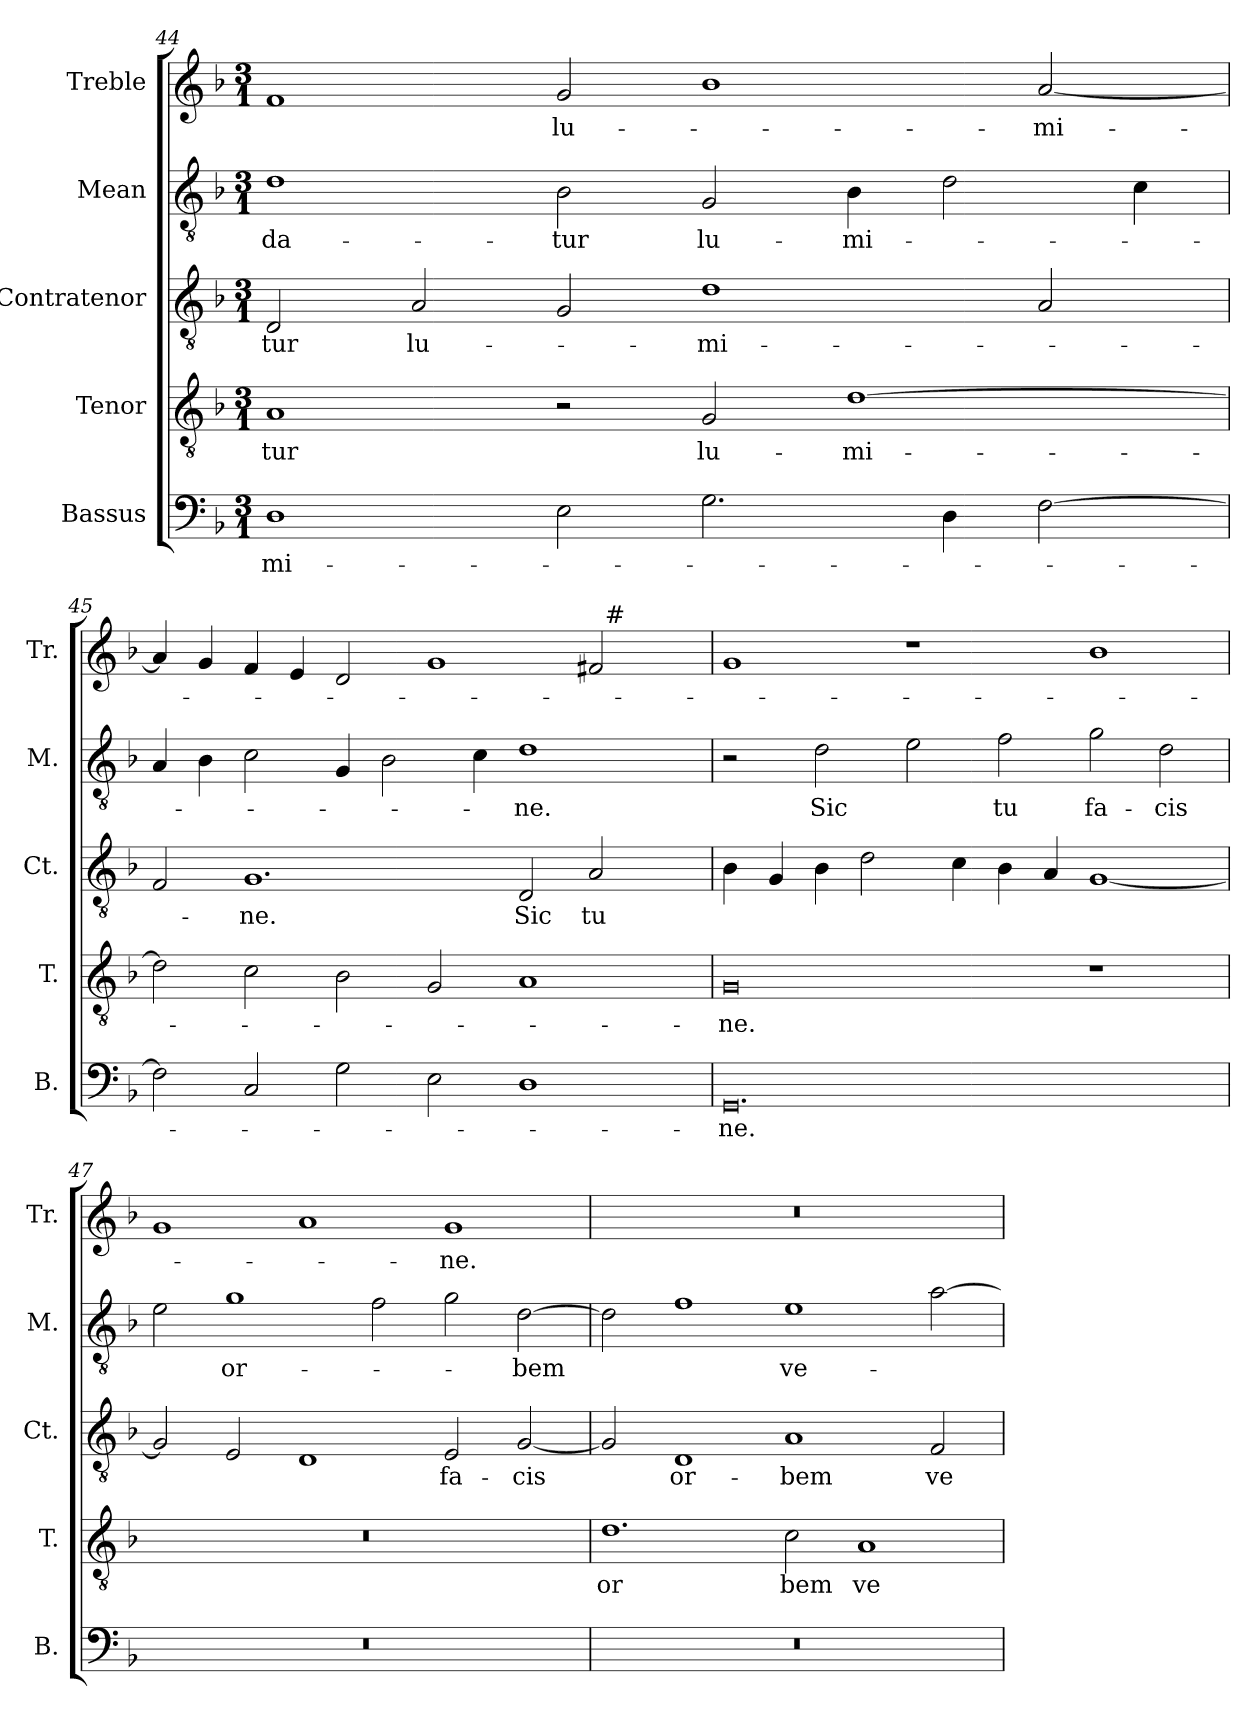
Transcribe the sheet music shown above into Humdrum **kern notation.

**kern	**text	**kern	**text	**kern	**text	**kern	**text	**kern	**text
*part5	*part5	*part4	*part4	*part3	*part3	*part2	*part2	*part1	*part1
*staff5	*staff5	*staff4	*staff4	*staff3	*staff3	*staff2	*staff2	*staff1	*staff1
*I"Bassus	*	*I"Tenor	*	*I"Contratenor	*	*I"Mean	*	*I"Treble	*
*I'B.	*	*I'T.	*	*I'Ct.	*	*I'M.	*	*I'Tr.	*
*clefF4	*	*clefGv2	*	*clefGv2	*	*clefGv2	*	*clefG2	*
*	*	*ITrd7c12	*	*ITrd7c12	*	*ITrd7c12	*	*	*
*k[b-]	*	*k[b-]	*	*k[b-]	*	*k[b-]	*	*k[b-]	*
*F:	*	*F:	*	*F:	*	*F:	*	*F:	*
*M3/1	*	*M3/1	*	*M3/1	*	*M3/1	*	*M3/1	*
=44	=44	=44	=44	=44	=44	=44	=44	=44	=44
!	!LO:LY:b:color=#000000	!	!	!	!	!	!	!	!
!	!	!	!LO:LY:b:color=#000000	!	!	!	!	!	!
!	!	!	!	!	!LO:LY:b:color=#000000	!	!	!	!
!	!	!	!	!	!	!	!LO:LY:b:color=#000000	!	!
1Di	-mi-	1AAi	-tur	2DDi/	-tur	1Di	da-	1fi	.
!	!	!	!	!	!LO:LY:b:color=#000000	!	!	!	!
.	.	.	.	2AAi/	lu-	.	.	.	.
!	!	!	!	!	!	!	!LO:LY:b:color=#000000	!	!
!	!	!	!	!	!	!	!	!	!LO:LY:b:color=#000000
2Ei\	.	2r	.	2GGi/	.	2BB-i\	-tur	2gi/	lu-
!	!	!	!LO:LY:b:color=#000000	!	!	!	!	!	!
!	!	!	!	!	!LO:LY:b:color=#000000	!	!	!	!
!	!	!	!	!	!	!	!LO:LY:b:color=#000000	!	!
2.Gi\	.	2GGi/	lu-	1Di	-mi-	2GGi/	lu-	1b-i	.
!	!	!	!LO:LY:b:color=#000000	!	!	!	!	!	!
!	!	!	!	!	!	!	!LO:LY:b:color=#000000	!	!
.	.	[>1Di	-mi-	.	.	4BB-i\	-mi-	.	.
4Di\	.	.	.	.	.	2Di\	.	.	.
!	!	!	!	!	!	!	!	!	!LO:LY:b:color=#000000
[>2Fi\	.	.	.	2AAi/	.	.	.	[<2ai/	-mi-
.	.	.	.	.	.	4Ci\	.	.	.
=45`	=45`	=45`	=45`	=45`	=45`	=45`	=45`	=45`	=45`
*	*	*	*	*	*	*	*	*^	*
2Fi\]	.	2Di\]	.	2FFi/	.	4AAi/	.	4ai/]	1ryy	.
.	.	.	.	.	.	4BB-i\	.	4gi/	.	.
!	!	!	!	!	!LO:LY:b:color=#000000	!	!	!	!	!
2Ci/	.	2Ci\	.	1.GGi	-ne.	2Ci\	.	4fi/	.	.
.	.	.	.	.	.	.	.	4ei/	.	.
2Gi\	.	2BB-i\	.	.	.	4GGi/	.	2di/	1ryy	.
.	.	.	.	.	.	2BB-i\	.	.	.	.
2Ei\	.	2GGi/	.	.	.	.	.	1gi	.	.
.	.	.	.	.	.	4Ci\	.	.	.	.
!	!	!	!	!	!LO:LY:b:color=#000000	!	!	!	!	!
!	!	!	!	!	!	!	!LO:LY:b:color=#000000	!	!	!
1Di	.	1AAi	.	2DDi/	Sic	1Di	-ne.	.	2ryy	.
!	!	!	!	!	!LO:LY:b:color=#000000	!	!	!	!	!
.	.	.	.	2AAi/	tu	.	.	2f#i/	32ryy	.
.	.	.	.	.	.	.	.	.	256ryy	.
!	!	!	!	!	!	!	!	!	!LO:TX:a:t=#	!
.	.	.	.	.	.	.	.	.	4ryy	.
.	.	.	.	.	.	.	.	.	8ryy	.
.	.	.	.	.	.	.	.	.	16ryy	.
.	.	.	.	.	.	.	.	.	64..ryy	.
*	*	*	*	*	*	*	*	*v	*v	*
!!LO:PB:g=z
=46`	=46`	=46`	=46`	=46`	=46`	=46`	=46`	=46`	=46`
*	*	*	*	*	*	*	*	*^	*
!	!LO:LY:b:color=#000000	!	!	!	!	!	!	!	!	!
*	*	*	*	*	*	*	*	*v	*v	*
*	*	*	*	*	*	*	*	*^	*
!	!	!	!LO:LY:b:color=#000000	!	!	!	!	!	!	!
*	*	*	*	*	*	*	*	*v	*v	*
0.GGi	-ne.	0GGi	-ne.	4BB-i\	.	2r	.	1gi	.
.	.	.	.	4GGi/	.	.	.	.	.
!	!	!	!	!	!	!	!LO:LY:b:color=#000000	!	!
.	.	.	.	4BB-i\	.	2Di\	Sic	.	.
.	.	.	.	2Di\	.	.	.	.	.
.	.	.	.	.	.	2Ei\	.	1r	.
.	.	.	.	4Ci\	.	.	.	.	.
!	!	!	!	!	!	!	!LO:LY:b:color=#000000	!	!
.	.	.	.	4BB-i\	.	2Fi\	tu	.	.
.	.	.	.	4AAi/	.	.	.	.	.
!	!	!	!	!	!	!	!LO:LY:b:color=#000000	!	!
.	.	1r	.	[<1GGi	.	2Gi\	fa-	1b-i	.
!	!	!	!	!	!	!	!LO:LY:b:color=#000000	!	!
.	.	.	.	.	.	2Di\	-cis	.	.
=47`	=47`	=47`	=47`	=47`	=47`	=47`	=47`	=47`	=47`
!LO:N:vis=1	!	!LO:N:vis=1	!	!	!	!	!	!	!
0.r	.	0.r	.	2GGi/]	.	2Ei\	.	1gi	.
!	!	!	!	!	!	!	!LO:LY:b:color=#000000	!	!
.	.	.	.	2EEi/	.	1Gi	or-	.	.
.	.	.	.	1DDi	.	.	.	1ai	.
.	.	.	.	.	.	2Fi\	.	.	.
!	!	!	!	!	!LO:LY:b:color=#000000	!	!	!	!
!	!	!	!	!	!	!	!	!	!LO:LY:b:color=#000000
.	.	.	.	2EEi/	fa-	2Gi\	.	1gi	-ne.
!	!	!	!	!	!LO:LY:b:color=#000000	!	!	!	!
!	!	!	!	!	!	!	!LO:LY:b:color=#000000	!	!
.	.	.	.	[<2GGi/	-cis	[>2Di\	-bem	.	.
=48`	=48`	=48`	=48`	=48`	=48`	=48`	=48`	=48`	=48`
!LO:N:vis=1	!	!	!	!	!	!	!	!	!
!	!	!	!LO:LY:b:color=#000000	!	!	!	!	!LO:N:vis=1	!
0.r	.	1.Di	or	2GGi/]	.	2Di\]	.	0.r	.
!	!	!	!	!	!LO:LY:b:color=#000000	!	!	!	!
.	.	.	.	1DDi	or-	1Fi	.	.	.
!	!	!	!LO:LY:b:color=#000000	!	!	!	!	!	!
!	!	!	!	!	!LO:LY:b:color=#000000	!	!	!	!
!	!	!	!	!	!	!	!LO:LY:b:color=#000000	!	!
.	.	2Ci\	bem	1AAi	-bem	1Ei	ve-	.	.
!	!	!	!LO:LY:b:color=#000000	!	!	!	!	!	!
.	.	1AAi	ve-	.	.	.	.	.	.
!	!	!	!	!	!LO:LY:b:color=#000000	!	!	!	!
.	.	.	.	2FFi/	ve-	[>2Ai\	.	.	.
=`	=`	=`	=`	=`	=`	=`	=`	=`	=`
*-	*-	*-	*-	*-	*-	*-	*-	*-	*-
